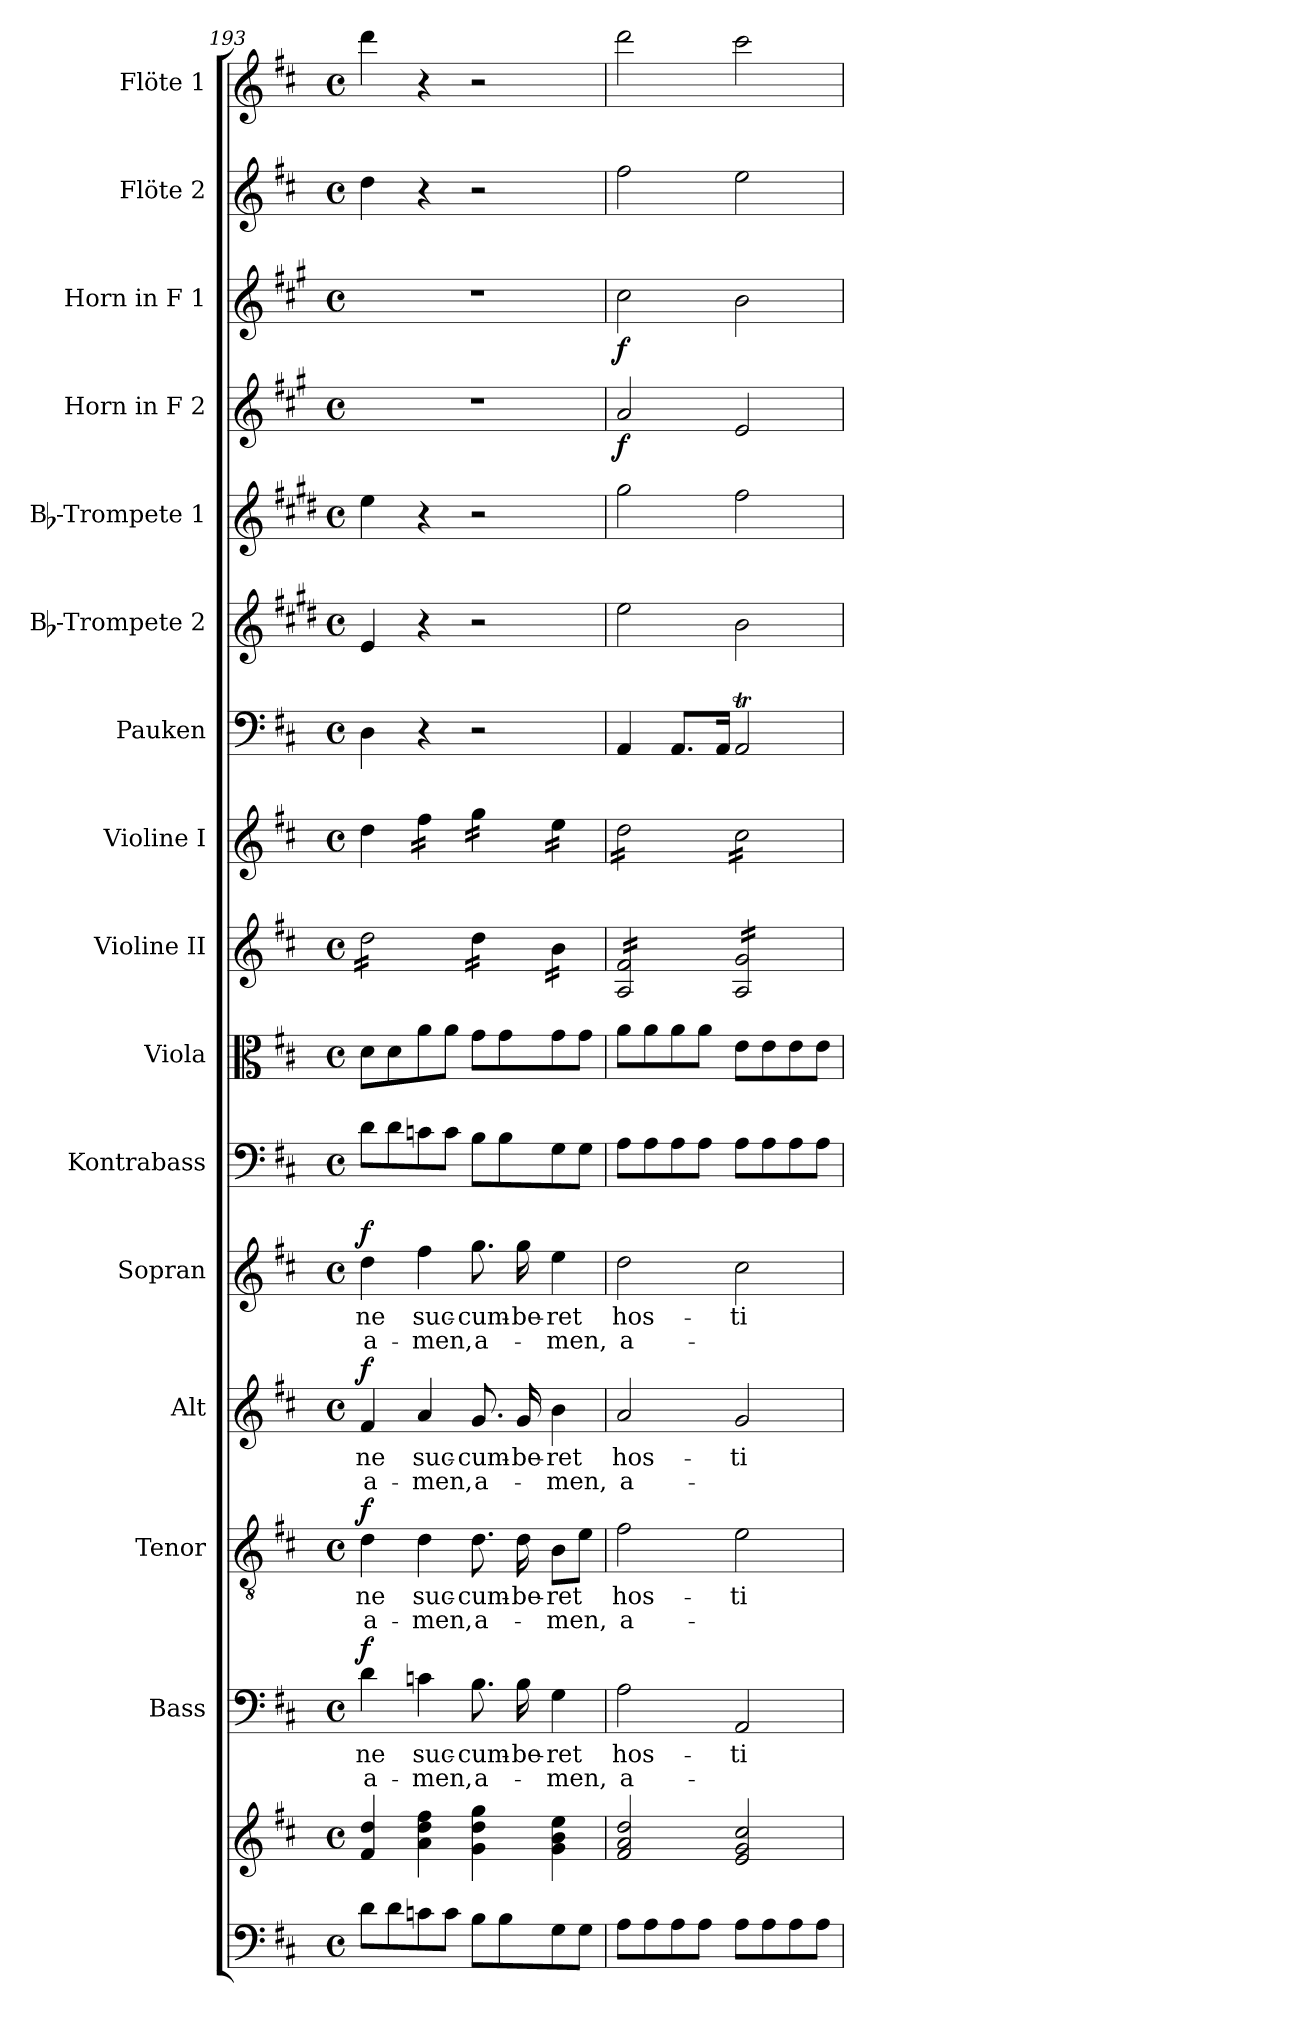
**kern	**kern	**kern	**text	**text	**dynam	**kern	**text	**text	**dynam	**kern	**text	**text	**dynam	**kern	**text	**text	**dynam	**kern	**kern	**kern	**kern	**kern	**kern	**kern	**kern	**dynam	**kern	**dynam	**kern	**kern
*part16	*part16	*part15	*part15	*part15	*part15	*part14	*part14	*part14	*part14	*part13	*part13	*part13	*part13	*part12	*part12	*part12	*part12	*part11	*part10	*part9	*part8	*part7	*part6	*part5	*part4	*part4	*part3	*part3	*part2	*part1
*staff17	*staff16	*staff15	*staff15	*staff15	*staff15	*staff14	*staff14	*staff14	*staff14	*staff13	*staff13	*staff13	*staff13	*staff12	*staff12	*staff12	*staff12	*staff11	*staff10	*staff9	*staff8	*staff7	*staff6	*staff5	*staff4	*staff4	*staff3	*staff3	*staff2	*staff1
*	*	*I"Bass	*	*	*	*I"Tenor	*	*	*	*I"Alt	*	*	*	*I"Sopran	*	*	*	*I"Kontrabass	*I"Viola	*I"Violine II	*I"Violine I	*I"Pauken	*I"Bb-Trompete 2	*I"Bb-Trompete 1	*I"Horn in F 2	*	*I"Horn in F 1	*	*I"Flöte 2	*I"Flöte 1
*	*	*I'B.	*	*	*	*I'T.	*	*	*	*I'A.	*	*	*	*I'S.	*	*	*	*I'Kb.	*I'Vla.	*I'Vl. II	*I'Vl. I	*I'Pk.	*I'Bb Trp. 2	*I'Bb Trp. 1	*	*	*	*	*I'Fl. 2	*I'Fl. 1
*clefF4	*clefG2	*clefF4	*	*	*	*clefGv2	*	*	*	*clefG2	*	*	*	*clefG2	*	*	*	*clefF4	*clefC3	*clefG2	*clefG2	*clefF4	*clefG2	*clefG2	*clefG2	*	*clefG2	*	*clefG2	*clefG2
*	*	*	*	*	*	*	*	*	*	*	*	*	*	*	*	*	*	*ITrd7c12	*	*	*	*	*ITrd1c2	*ITrd1c2	*ITrd4c7	*	*ITrd4c7	*	*	*
*k[f#c#]	*k[f#c#]	*k[f#c#]	*	*	*	*k[f#c#]	*	*	*	*k[f#c#]	*	*	*	*k[f#c#]	*	*	*	*k[f#c#]	*k[f#c#]	*k[f#c#]	*k[f#c#]	*k[f#c#]	*k[f#c#]	*k[f#c#]	*k[f#c#]	*	*k[f#c#]	*	*k[f#c#]	*k[f#c#]
*D:	*D:	*D:	*	*	*	*D:	*	*	*	*D:	*	*	*	*D:	*	*	*	*D:	*D:	*D:	*D:	*D:	*D:	*D:	*D:	*	*D:	*	*D:	*D:
*M4/4	*M4/4	*M4/4	*	*	*	*M4/4	*	*	*	*M4/4	*	*	*	*M4/4	*	*	*	*M4/4	*M4/4	*M4/4	*M4/4	*M4/4	*M4/4	*M4/4	*M4/4	*	*M4/4	*	*M4/4	*M4/4
*met(c)	*met(c)	*met(c)	*	*	*	*met(c)	*	*	*	*met(c)	*	*	*	*met(c)	*	*	*	*met(c)	*met(c)	*met(c)	*met(c)	*met(c)	*met(c)	*met(c)	*met(c)	*	*met(c)	*	*met(c)	*met(c)
=193	=193	=193	=193	=193	=193	=193	=193	=193	=193	=193	=193	=193	=193	=193	=193	=193	=193	=193	=193	=193	=193	=193	=193	=193	=193	=193	=193	=193	=193	=193
!	!	!	!LO:LY:b	!LO:LY:b	!LO:DY:a	!	!LO:LY:b	!LO:LY:b	!LO:DY:a	!	!LO:LY:b	!LO:LY:b	!LO:DY:a	!	!LO:LY:b	!LO:LY:b	!LO:DY:a	!	!	!	!	!	!	!	!	!	!	!	!	!
*	*	*	*	*	*	*	*	*	*	*	*	*	*	*	*	*	*	*	*	*tremolo	*	*	*	*	*	*	*	*	*	*
8d\L	4f#/ 4dd/	4d\	ne	a-	f	4d\	ne	a-	f	4f#/	ne	a-	f	4dd\	ne	a-	f	8D\L	8d\L	16dd\LL	4dd\	4D\	4d/	4dd\	1r	.	1r	.	4dd\	4ddd\
.	.	.	.	.	.	.	.	.	.	.	.	.	.	.	.	.	.	.	.	16dd\	.	.	.	.	.	.	.	.	.	.
8d\	.	.	.	.	.	.	.	.	.	.	.	.	.	.	.	.	.	8D\	8d\	16dd\	.	.	.	.	.	.	.	.	.	.
.	.	.	.	.	.	.	.	.	.	.	.	.	.	.	.	.	.	.	.	16dd\	.	.	.	.	.	.	.	.	.	.
!	!	!	!LO:LY:b	!LO:LY:b	!	!	!LO:LY:b	!LO:LY:b	!	!	!LO:LY:b	!LO:LY:b	!	!	!LO:LY:b	!LO:LY:b	!	!	!	!	!	!	!	!	!	!	!	!	!	!
*	*	*	*	*	*	*	*	*	*	*	*	*	*	*	*	*	*	*	*	*	*tremolo	*	*	*	*	*	*	*	*	*
8cn\	4a\ 4dd\ 4ff#\	4cn\	suc-	-men,	.	4d\	suc-	-men,	.	4a/	suc-	-men,	.	4ff#\	suc-	-men,	.	8Cn\	8a\	16dd\	16ff#\LL	4r	4r	4r	.	.	.	.	4r	4r
.	.	.	.	.	.	.	.	.	.	.	.	.	.	.	.	.	.	.	.	16dd\	16ff#\	.	.	.	.	.	.	.	.	.
8c\J	.	.	.	.	.	.	.	.	.	.	.	.	.	.	.	.	.	8C\J	8a\J	16dd\	16ff#\	.	.	.	.	.	.	.	.	.
.	.	.	.	.	.	.	.	.	.	.	.	.	.	.	.	.	.	.	.	16dd\JJ	16ff#\JJ	.	.	.	.	.	.	.	.	.
!	!	!	!LO:LY:b	!LO:LY:b	!	!	!LO:LY:b	!LO:LY:b	!	!	!LO:LY:b	!LO:LY:b	!	!	!LO:LY:b	!LO:LY:b	!	!	!	!	!	!	!	!	!	!	!	!	!	!
8B\L	4g\ 4dd\ 4gg\	8.B\	-cum-	a-	.	8.d\	-cum-	a-	.	8.g/	-cum-	a-	.	8.gg\	-cum-	a-	.	8BB\L	8g\L	16dd\LL	16gg\LL	2r	2r	2r	.	.	.	.	2r	2r
.	.	.	.	.	.	.	.	.	.	.	.	.	.	.	.	.	.	.	.	16dd\	16gg\	.	.	.	.	.	.	.	.	.
8B\	.	.	.	.	.	.	.	.	.	.	.	.	.	.	.	.	.	8BB\	8g\	16dd\	16gg\	.	.	.	.	.	.	.	.	.
!	!	!	!LO:LY:b	!	!	!	!LO:LY:b	!	!	!	!LO:LY:b	!	!	!	!LO:LY:b	!	!	!	!	!	!	!	!	!	!	!	!	!	!	!
.	.	16B\	-be-	.	.	16d\	-be-	.	.	16g/	-be-	.	.	16gg\	-be-	.	.	.	.	16dd\JJ	16gg\JJ	.	.	.	.	.	.	.	.	.
!	!	!	!LO:LY:b	!LO:LY:b	!	!	!LO:LY:b	!LO:LY:b	!	!	!LO:LY:b	!LO:LY:b	!	!	!LO:LY:b	!LO:LY:b	!	!	!	!	!	!	!	!	!	!	!	!	!	!
8G\	4g\ 4b\ 4ee\	4G\	-ret	-men,	.	8B\L	-ret	-men,	.	4b\	-ret	-men,	.	4ee\	-ret	-men,	.	8GG\	8g\	16b\LL	16ee\LL	.	.	.	.	.	.	.	.	.
.	.	.	.	.	.	.	.	.	.	.	.	.	.	.	.	.	.	.	.	16b\	16ee\	.	.	.	.	.	.	.	.	.
8G\J	.	.	.	.	.	8e\J	.	.	.	.	.	.	.	.	.	.	.	8GG\J	8g\J	16b\	16ee\	.	.	.	.	.	.	.	.	.
.	.	.	.	.	.	.	.	.	.	.	.	.	.	.	.	.	.	.	.	16b\JJ	16ee\JJ	.	.	.	.	.	.	.	.	.
=194	=194	=194	=194	=194	=194	=194	=194	=194	=194	=194	=194	=194	=194	=194	=194	=194	=194	=194	=194	=194	=194	=194	=194	=194	=194	=194	=194	=194	=194	=194
!	!	!	!LO:LY:b	!LO:LY:b	!	!	!LO:LY:b	!LO:LY:b	!	!	!LO:LY:b	!LO:LY:b	!	!	!LO:LY:b	!LO:LY:b	!	!	!	!	!	!	!	!	!	!LO:DY:b	!	!LO:DY:b	!	!
8A\L	2f#/ 2a/ 2dd/	2A\	hos-	a-	.	2f#\	hos-	a-	.	2a/	hos-	a-	.	2dd\	hos-	a-	.	8AA\L	8a\L	16A/ 16f#/LL	16dd\LL	4AA/	2dd\	2ff#\	2d/	f	2f#\	f	2ff#\	2ddd\
.	.	.	.	.	.	.	.	.	.	.	.	.	.	.	.	.	.	.	.	16A/ 16f#/	16dd\	.	.	.	.	.	.	.	.	.
8A\	.	.	.	.	.	.	.	.	.	.	.	.	.	.	.	.	.	8AA\	8a\	16A/ 16f#/	16dd\	.	.	.	.	.	.	.	.	.
.	.	.	.	.	.	.	.	.	.	.	.	.	.	.	.	.	.	.	.	16A/ 16f#/	16dd\	.	.	.	.	.	.	.	.	.
8A\	.	.	.	.	.	.	.	.	.	.	.	.	.	.	.	.	.	8AA\	8a\	16A/ 16f#/	16dd\	8.AA/L	.	.	.	.	.	.	.	.
.	.	.	.	.	.	.	.	.	.	.	.	.	.	.	.	.	.	.	.	16A/ 16f#/	16dd\	.	.	.	.	.	.	.	.	.
8A\J	.	.	.	.	.	.	.	.	.	.	.	.	.	.	.	.	.	8AA\J	8a\J	16A/ 16f#/	16dd\	.	.	.	.	.	.	.	.	.
.	.	.	.	.	.	.	.	.	.	.	.	.	.	.	.	.	.	.	.	16A/ 16f#/JJ	16dd\JJ	16AA/Jk	.	.	.	.	.	.	.	.
!	!	!	!LO:LY:b	!	!	!	!LO:LY:b	!	!	!	!LO:LY:b	!	!	!	!LO:LY:b	!	!	!	!	!	!	!	!	!	!	!	!	!	!	!
8A\L	2e/ 2g/ 2cc#/	2AA/	-ti-	.	.	2e\	-ti-	.	.	2g/	-ti-	.	.	2cc#\	-ti-	.	.	8AA\L	8e\L	16A/ 16g/LL	16cc#\LL	2AAT/	2a\	2ee\	2A/	.	2e\	.	2ee\	2ccc#\
.	.	.	.	.	.	.	.	.	.	.	.	.	.	.	.	.	.	.	.	16A/ 16g/	16cc#\	.	.	.	.	.	.	.	.	.
8A\	.	.	.	.	.	.	.	.	.	.	.	.	.	.	.	.	.	8AA\	8e\	16A/ 16g/	16cc#\	.	.	.	.	.	.	.	.	.
.	.	.	.	.	.	.	.	.	.	.	.	.	.	.	.	.	.	.	.	16A/ 16g/	16cc#\	.	.	.	.	.	.	.	.	.
8A\	.	.	.	.	.	.	.	.	.	.	.	.	.	.	.	.	.	8AA\	8e\	16A/ 16g/	16cc#\	.	.	.	.	.	.	.	.	.
.	.	.	.	.	.	.	.	.	.	.	.	.	.	.	.	.	.	.	.	16A/ 16g/	16cc#\	.	.	.	.	.	.	.	.	.
8A\J	.	.	.	.	.	.	.	.	.	.	.	.	.	.	.	.	.	8AA\J	8e\J	16A/ 16g/	16cc#\	.	.	.	.	.	.	.	.	.
.	.	.	.	.	.	.	.	.	.	.	.	.	.	.	.	.	.	.	.	16A/ 16g/JJ	16cc#\JJ	.	.	.	.	.	.	.	.	.
*	*	*	*	*	*	*	*	*	*	*	*	*	*	*	*	*	*	*	*	*	*Xtremolo	*	*	*	*	*	*	*	*	*
*	*	*	*	*	*	*	*	*	*	*	*	*	*	*	*	*	*	*	*	*Xtremolo	*	*	*	*	*	*	*	*	*	*
=	=	=	=	=	=	=	=	=	=	=	=	=	=	=	=	=	=	=	=	=	=	=	=	=	=	=	=	=	=	=
*-	*-	*-	*-	*-	*-	*-	*-	*-	*-	*-	*-	*-	*-	*-	*-	*-	*-	*-	*-	*-	*-	*-	*-	*-	*-	*-	*-	*-	*-	*-
